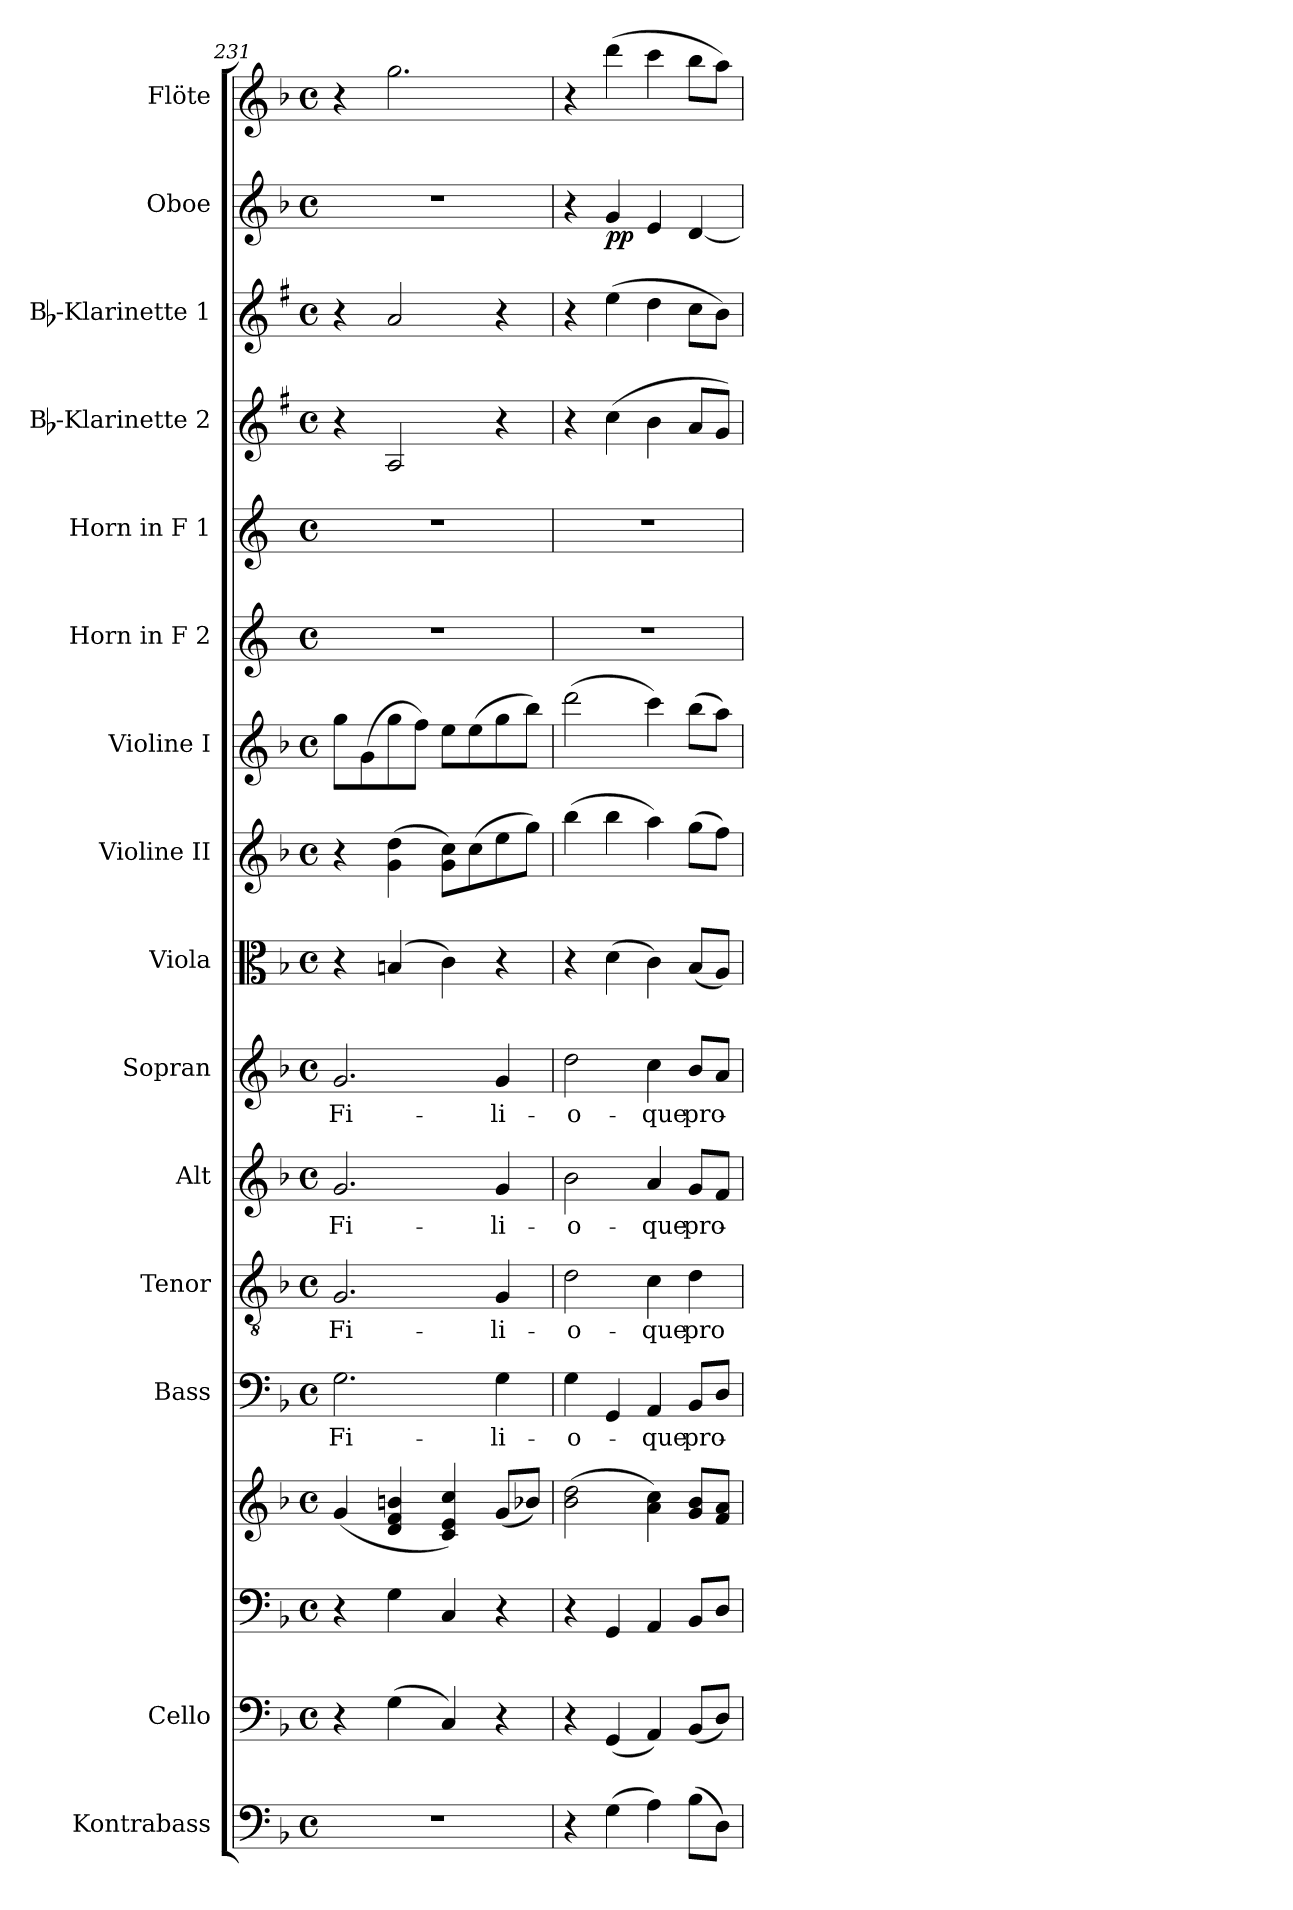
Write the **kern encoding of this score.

**kern	**kern	**kern	**kern	**kern	**text	**kern	**text	**kern	**text	**kern	**text	**kern	**kern	**kern	**kern	**kern	**kern	**kern	**kern	**dynam	**kern
*part16	*part15	*part14	*part14	*part13	*part13	*part12	*part12	*part11	*part11	*part10	*part10	*part9	*part8	*part7	*part6	*part5	*part4	*part3	*part2	*part2	*part1
*staff17	*staff16	*staff15	*staff14	*staff13	*staff13	*staff12	*staff12	*staff11	*staff11	*staff10	*staff10	*staff9	*staff8	*staff7	*staff6	*staff5	*staff4	*staff3	*staff2	*staff2	*staff1
*I"Kontrabass	*I"Cello	*	*	*I"Bass	*	*I"Tenor	*	*I"Alt	*	*I"Sopran	*	*I"Viola	*I"Violine II	*I"Violine I	*I"Horn in F 2	*I"Horn in F 1	*I"Bb-Klarinette 2	*I"Bb-Klarinette 1	*I"Oboe	*	*I"Flöte
*I'Kb.	*	*	*	*I'B.	*	*I'T.	*	*I'A.	*	*I'S.	*	*I'Vla.	*I'Vl. II	*I'Vl. I	*	*	*I'Bb Kl. 2	*I'Bb Kl. 1	*I'Ob.	*	*I'Fl.
*clefF4	*clefF4	*clefF4	*clefG2	*clefF4	*	*clefGv2	*	*clefG2	*	*clefG2	*	*clefC3	*clefG2	*clefG2	*clefG2	*clefG2	*clefG2	*clefG2	*clefG2	*	*clefG2
*ITrd7c12	*	*	*	*	*	*	*	*	*	*	*	*	*	*	*ITrd4c7	*ITrd4c7	*ITrd1c2	*ITrd1c2	*	*	*
*k[b-]	*k[b-]	*k[b-]	*k[b-]	*k[b-]	*	*k[b-]	*	*k[b-]	*	*k[b-]	*	*k[b-]	*k[b-]	*k[b-]	*k[b-]	*k[b-]	*k[b-]	*k[b-]	*k[b-]	*	*k[b-]
*F:	*F:	*F:	*F:	*F:	*	*F:	*	*F:	*	*F:	*	*F:	*F:	*F:	*F:	*F:	*F:	*F:	*F:	*	*F:
*M4/4	*M4/4	*M4/4	*M4/4	*M4/4	*	*M4/4	*	*M4/4	*	*M4/4	*	*M4/4	*M4/4	*M4/4	*M4/4	*M4/4	*M4/4	*M4/4	*M4/4	*	*M4/4
*met(c)	*met(c)	*met(c)	*met(c)	*met(c)	*	*met(c)	*	*met(c)	*	*met(c)	*	*met(c)	*met(c)	*met(c)	*met(c)	*met(c)	*met(c)	*met(c)	*met(c)	*	*met(c)
=231	=231	=231	=231	=231	=231	=231	=231	=231	=231	=231	=231	=231	=231	=231	=231	=231	=231	=231	=231	=231	=231
!	!	!	!	!	!LO:LY:b	!	!LO:LY:b	!	!LO:LY:b	!	!LO:LY:b	!	!	!	!	!	!	!	!	!	!
1r	4r	4r	(<4g/	2.G\	Fi-	2.G/	Fi-	2.g/	Fi-	2.g/	Fi-	4r	4r	8gg\L	1r	1r	4r	4r	1r	.	4r
.	.	.	.	.	.	.	.	.	.	.	.	.	.	(>8g\	.	.	.	.	.	.	.
.	(>4G\	4G\	4d/ 4f/ 4bn/	.	.	.	.	.	.	.	.	(4Bn/	(>4g\ 4dd\	8gg\	.	.	2G/	2g/	.	.	2.gg\
.	.	.	.	.	.	.	.	.	.	.	.	.	.	8ff\J)	.	.	.	.	.	.	.
.	4C/)	4C/	4c/ 4e/ 4cc/)	.	.	.	.	.	.	.	.	4c\)	8g\ 8cc\L)	8ee\L	.	.	.	.	.	.	.
.	.	.	.	.	.	.	.	.	.	.	.	.	(>8cc\	(>8ee\	.	.	.	.	.	.	.
!	!	!	!	!	!LO:LY:b	!	!LO:LY:b	!	!LO:LY:b	!	!LO:LY:b	!	!	!	!	!	!	!	!	!	!
.	4r	4r	(<8g/L	4G\	-li-	4G/	-li-	4g/	-li-	4g/	-li-	4r	8ee\	8gg\	.	.	4r	4r	.	.	.
.	.	.	8b-X/J)	.	.	.	.	.	.	.	.	.	8gg\J)	8bb-\J)	.	.	.	.	.	.	.
!!LO:PB:g=z
=232	=232	=232	=232	=232	=232	=232	=232	=232	=232	=232	=232	=232	=232	=232	=232	=232	=232	=232	=232	=232	=232
!	!	!	!	!	!LO:LY:b	!	!LO:LY:b	!	!LO:LY:b	!	!LO:LY:b	!	!	!	!	!	!	!	!	!	!
4r	4r	4r	(>2b-\ 2dd\	4G\	-o-	2d\	-o-	2b-\	-o-	2dd\	-o-	4r	(>4bb-\	(>2ddd\	1r	1r	4r	4r	4r	.	4r
!	!	!	!	!	!	!	!	!	!	!	!	!	!	!	!	!	!	!	!	!LO:DY:b	!
(>4GG\	(<4GG/	4GG/	.	4GG/	.	.	.	.	.	.	.	(>4d\	4bb-\	.	.	.	(>4b-\	(>4dd\	4g/	pp	(>4ddd\
!	!	!	!	!	!LO:LY:b	!	!LO:LY:b	!	!LO:LY:b	!	!LO:LY:b	!	!	!	!	!	!	!	!	!	!
4AA\)	4AA/)	4AA/	4a\ 4cc\)	4AA/	-que	4c\	-que	4a/	-que	4cc\	-que	4c\)	4aa\)	4ccc\)	.	.	4a\	4cc\	4e/	.	4ccc\
!	!	!	!	!	!LO:LY:b	!	!LO:LY:b	!	!LO:LY:b	!	!LO:LY:b	!	!	!	!	!	!	!	!	!	!
(>8BB-\L	(<8BB-/L	8BB-/L	8g/ 8b-/L	8BB-/L	pro-	4d\	pro-	8g/L	pro-	8b-/L	pro-	(<8B-/L	(>8gg\L	(>8bb-\L	.	.	8g/L	8b-\L	[4d/	.	8bb-\L
8DD\J)	8D/J)	8D/J	8f/ 8a/J	8D/J	.	.	.	8f/J	.	8a/J	.	8A/J)	8ff\J)	8aa\J)	.	.	8f/J)	8a\J)	.	.	8aa\J)
=	=	=	=	=	=	=	=	=	=	=	=	=	=	=	=	=	=	=	=	=	=
*-	*-	*-	*-	*-	*-	*-	*-	*-	*-	*-	*-	*-	*-	*-	*-	*-	*-	*-	*-	*-	*-
